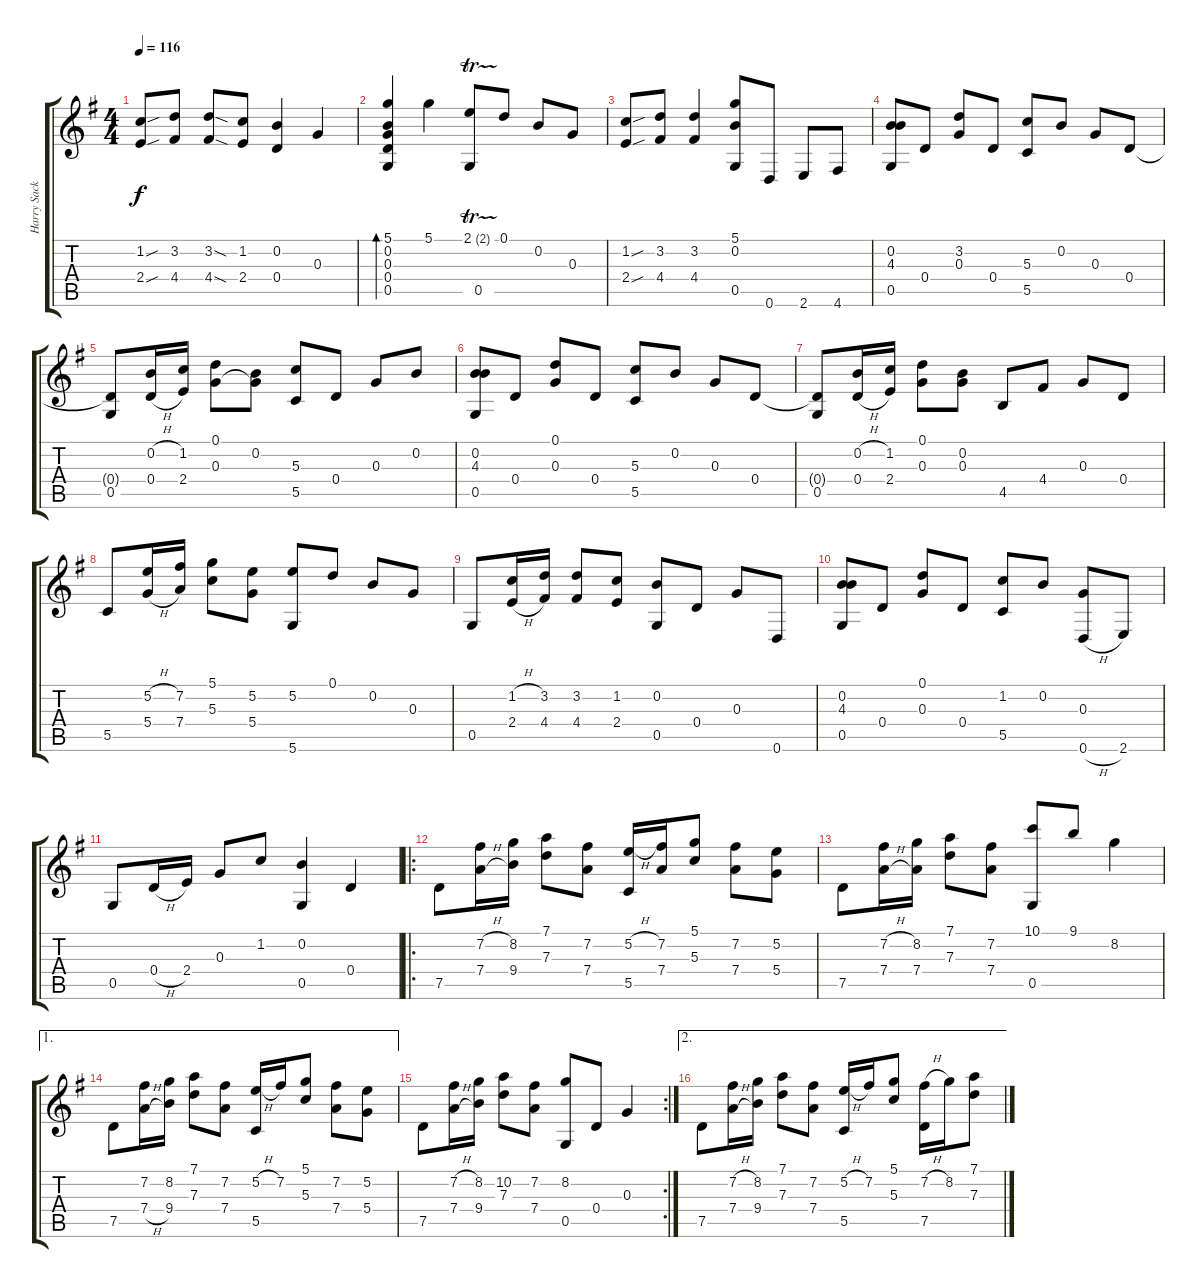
\track ("Harry Sacksioni" "Harry Sack") {instrument acousticguitarsteel}
\staff {score tabs}
\tuning (D4 B3 G3 D3 G2 D2) {hide}
\ts (4 4)
\tempo 116
\clef g2
\ks g
(1.2{sou} 2.4{sou}).8{dy f} (3.2 4.4).8 (3.2{sod} 4.4{sod}).8 (1.2 2.4).8 (0.2 0.4).4 0.3.4 |
(5.1 0.2 0.3 0.4 0.5).4{bd 60} 5.1.4 (2.1{tr (2 16)} 0.5).8 0.1.8 0.2.8 0.3.8 |
(1.2{sou} 2.4{sou}).8 (3.2 4.4).8 (3.2 4.4).4 (5.1 0.2 0.5).8 0.6.8 2.6.8 4.6.8 |
(0.2 4.3 0.5).8 0.4.8 (3.2 0.3).8 0.4.8 (5.3 5.5).8 0.2.8 0.3.8 0.4.8 |
(0.4{t} 0.5).8 (0.2{h} 0.4{h}).16 (1.2 2.4).16 (0.1 0.3).8 (0.2 0.3{t}).8 (5.3 5.5).8 0.4.8 0.3.8 0.2.8 |
(0.2 4.3 0.5).8 0.4.8 (0.1 0.3).8 0.4.8 (5.3 5.5).8 0.2.8 0.3.8 0.4.8 |
(0.4{t} 0.5).8 (0.2{h} 0.4{h}).16 (1.2 2.4).16 (0.1 0.3).8 (0.2 0.3).8 4.5.8 4.4.8 0.3.8 0.4.8 |
5.5.8 (5.2{h} 5.4{h}).16 (7.2 7.4).16 (5.1 5.3).8 (5.2 5.4).8 (5.2 5.6).8 0.1.8 0.2.8 0.3.8 |
0.5.8 (1.2{h} 2.4{h}).16 (3.2 4.4).16 (3.2 4.4).8 (1.2 2.4).8 (0.2 0.5).8 0.4.8 0.3.8 0.6.8 |
(0.2 4.3 0.5).8 0.4.8 (0.1 0.3).8 0.4.8 (1.2 5.5).8 0.2.8 (0.3 0.6{h}).8 2.6.8 |
0.5.8 0.4{h}.16 2.4.16 0.3.8 1.2.8 (0.2 0.5).4 0.4.4 |
\ro
7.5.8 (7.2{h} 7.4{h}).16 (8.2 9.4).16 (7.1 7.3).8 (7.2 7.4).8 (5.2{h} 5.5).16 (7.2 7.4).16 (5.1 5.3).8 (7.2 7.4).8 (5.2 5.4).8 |
7.5.8 (7.2{h} 7.4{h}).16 (8.2 7.4).16 (7.1 7.3).8 (7.2 7.4).8 (10.1 0.5).8 9.1.8 8.2.4 |
\ae 1
7.5.8 (7.2 7.4{h}).16 (8.2 9.4).16 (7.1 7.3).8 (7.2 7.4).8 (5.2{h} 5.5).16 7.2.16 (5.1 5.3).8 (7.2 7.4).8 (5.2 5.4).8 |
\rc 2
7.5.8 (7.2{h} 7.4{h}).16 (8.2 9.4).16 (10.2 7.3).8 (7.2 7.4).8 (8.2 0.5).8 0.4.8 0.3.4 |
\ae 2
7.5.8 (7.2{h} 7.4{h}).16 (8.2 9.4).16 (7.1 7.3).8 (7.2 7.4).8 (5.2{h} 5.5).16 7.2.16 (5.1 5.3).8 (7.2{h} 7.5).16 8.2.16 (7.1 7.3).8
